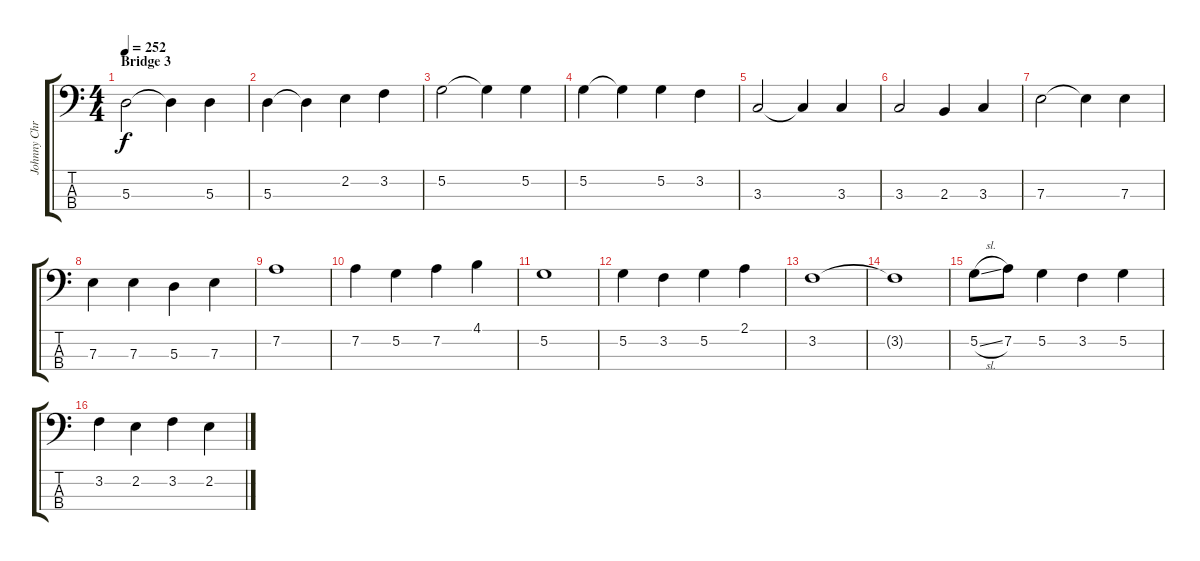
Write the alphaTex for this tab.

\track ("Johnny Christ" "Johnny Chr") {instrument electricbasspick}
\staff {score tabs}
\tuning (G2 D2 A1 D1) {hide}
\ts (4 4)
\section ("" "Bridge 3")
\tempo 252
\clef f4
\ks c
5.3.2{dy f} 5.3{t}.4 5.3.4 |
5.3.4 5.3{t}.4 2.2.4 3.2.4 |
5.2.2 5.2{t}.4 5.2.4 |
5.2.4 5.2{t}.4 5.2.4 3.2.4 |
3.3.2 3.3{t}.4 3.3.4 |
3.3.2 2.3.4 3.3.4 |
7.3.2 7.3{t}.4 7.3.4 |
7.3.4 7.3.4 5.3.4 7.3.4 |
7.2.1 |
7.2.4 5.2.4 7.2.4 4.1.4 |
5.2.1 |
5.2.4 3.2.4 5.2.4 2.1.4 |
3.2.1 |
3.2{t}.1 |
5.2{sl}.8 7.2.8 5.2.4 3.2.4 5.2.4 |
3.2.4 2.2.4 3.2.4 2.2.4
